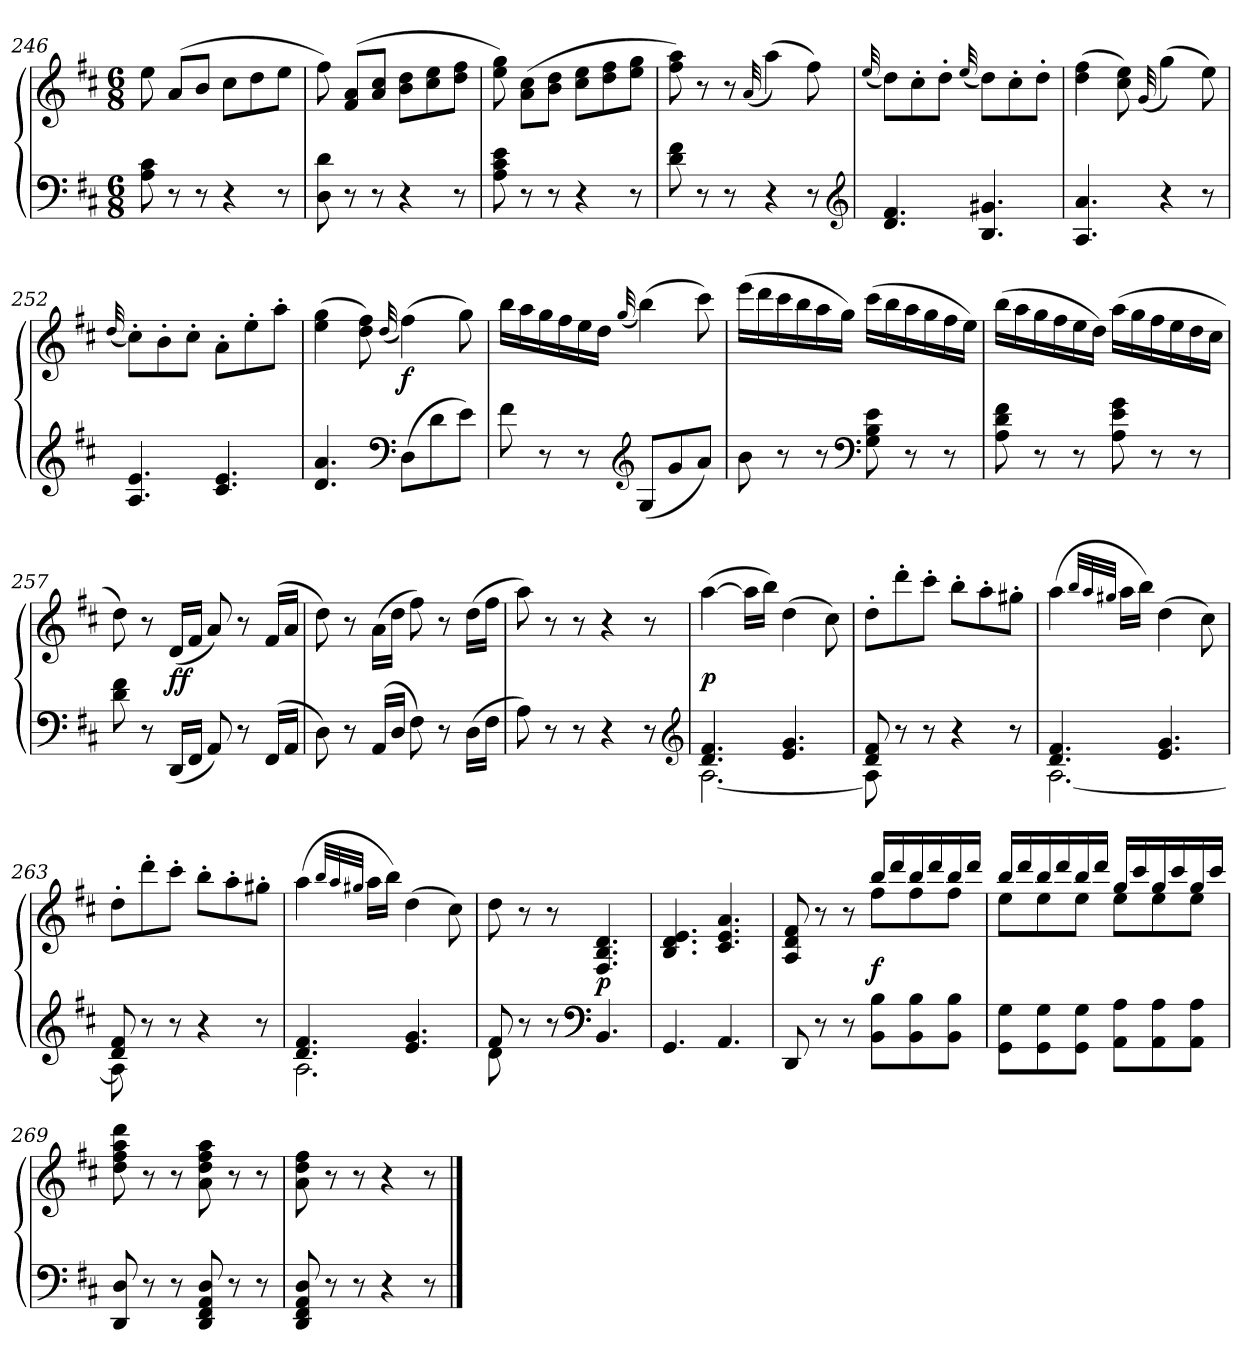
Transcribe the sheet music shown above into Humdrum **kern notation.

**kern	**kern	**dynam
*part1	*part1	*part1
*staff2	*staff1	*staff1/2
*clefF4	*clefG2	*
*k[f#c#]	*k[f#c#]	*
*M6/8	*M6/8	*
=246	=246	=246
8A 8c#	8ee	.
8r	(>8aL	.
8r	8bJ	.
4r	8cc#L	.
.	8dd	.
8r	8eeJ	.
=247	=247	=247
8D 8d	8ff#)	.
8r	(>8f# 8aL	.
8r	8a 8cc#J	.
4r	8b 8ddL	.
.	8cc# 8ee	.
8r	8dd 8ff#J	.
=248	=248	=248
8A 8c# 8e	8ee 8gg)	.
8r	(8a 8cc#L	.
8r	8b 8ddJ	.
4r	8cc# 8eeL	.
.	8dd 8ff#	.
8r	8ee 8ggJ	.
=249	=249	=249
8d 8f#	8ff# 8aa)	.
8r	8r	.
8r	8r	.
.	(>32qqa/	.
4r	(4aa)	.
8r	8ff#)	.
*clefG2	*	*
=250	=250	=250
.	(32qqee/	.
4.d 4.f#	8ddL)	.
.	8cc#'	.
.	8dd'J	.
.	(32qqee/	.
4.B 4.g#X	8ddL)	.
.	8cc#'	.
.	8dd'J	.
=251	=251	=251
4.A 4.a	(4dd 4ff#	.
.	8cc# 8ee)	.
.	(>32qqg/	.
4r	(4gg)	.
8r	8ee)	.
=252	=252	=252
.	(32qqdd/	.
4.A 4.e	8cc#'L)	.
.	8b'	.
.	8cc#'J	.
4.c# 4.e	8a'L	.
.	8ee'	.
.	8aa'J	.
=253	=253	=253
4.d 4.a	(4ee 4gg	.
.	8dd 8ff#)	.
*clefF4	*	*
.	(32qqdd/	.
(8DL	(4ff#)	f
8d	.	.
8eJ)	8gg)	.
=254	=254	=254
8f#	16bbLL	.
.	16aa	.
8r	16gg	.
.	16ff#	.
8r	16ee	.
.	16ddJJ	.
*clefG2	*	*
.	(32qqgg/	.
(8GL	(4bb)	.
8g	.	.
8aJ)	8ccc#)	.
=255	=255	=255
8b	(16eeeLL	.
.	16ddd	.
8r	16ccc#	.
.	16bb	.
8r	16aa	.
.	16ggJJ)	.
*clefF4	*	*
8G 8B 8e	(16ccc#LL	.
.	16bb	.
8r	16aa	.
.	16gg	.
8r	16ff#	.
.	16eeJJ)	.
=256	=256	=256
8A 8d 8f#	(16bbLL	.
.	16aa	.
8r	16gg	.
.	16ff#	.
8r	16ee	.
.	16ddJJ)	.
8A 8e 8g	(16aaLL	.
.	16gg	.
8r	16ff#	.
.	16ee	.
8r	16dd	.
.	16cc#JJ	.
=257	=257	=257
8d 8f#	8dd)	.
8r	8r	.
(16DDLL	(16dLL	ff
16FF#JJ	16f#JJ	.
8AA)	8a)	.
8r	8r	.
(16FF#LL	(>16f#LL	.
16AAJJ	16aJJ	.
=258	=258	=258
8D)	8dd)	.
8r	8r	.
(>16AALL	(16aLL	.
16DJJ	16ddJJ	.
8F#)	8ff#)	.
8r	8r	.
(16DLL	(16ddLL	.
16F#JJ	16ff#JJ	.
=259	=259	=259
8A)	8aa)	.
8r	8r	.
8r	8r	.
4r	4r	.
8r	8r	.
*clefG2	*	*
=260	=260	=260
*^	*	*
4.d 4.f#	[2.A	([4aa	p
.	.	16aaLL]	.
.	.	16bbJJ)	.
4.e 4.g	.	(4dd	.
.	.	8cc#)	.
=261	=261	=261	=261
8d 8f#	8A]	8dd'L	.
8r	8ryy	8ddd'	.
8r	2ryy	8ccc#'J	.
4r	.	8bb'L	.
.	.	8aa'	.
8r	.	8gg#X'J	.
=262	=262	=262	=262
4.d 4.f#	[2.A	(4aa	.
.	.	32qbb/LLL	.
.	.	32qaa/	.
.	.	32qgg#X/JJJ	.
.	.	16aaLL	.
.	.	16bbJJ)	.
4.e 4.g	.	(4dd	.
.	.	8cc#)	.
=263	=263	=263	=263
8d 8f#	8A]	8dd'L	.
8r	8ryy	8ddd'	.
8r	2ryy	8ccc#'J	.
4r	.	8bb'L	.
.	.	8aa'	.
8r	.	8gg#X'J	.
=264	=264	=264	=264
4.d 4.f#	2.A	(4aa	.
.	.	32qbb/LLL	.
.	.	32qaa/	.
.	.	32qgg#X/JJJ	.
.	.	16aaLL	.
.	.	16bbJJ)	.
4.e 4.g	.	(4dd	.
.	.	8cc#)	.
=265	=265	=265	=265
8f#	8d	8dd	.
8r	8ryy	8r	.
8r	8ryy	8r	.
*clefF4	*	*	*
4.BB	4.ryy	4.F# 4.B 4.d	p
*v	*v	*	*
=266	=266	=266
4.GG	4.B 4.d 4.e	.
4.AA	4.c# 4.e 4.a	.
=267	=267	=267
*	*^	*
8DD	4.ryy	8A/ 8d/ 8f#/	.
8r	.	8r	.
8r	.	8r	.
8BB 8BL	16bbLL	8ff#L	f
.	16ddd	.	.
8BB 8B	16bb	8ff#	.
.	16ddd	.	.
8BB 8BJ	16bb	8ff#J	.
.	16dddJJ	.	.
=268	=268	=268	=268
8GG\ 8G\L	16bbLL	8eeL	.
.	16ddd	.	.
8GG\ 8G\	16bb	8ee	.
.	16ddd	.	.
8GG\ 8G\J	16bb	8eeJ	.
.	16dddJJ	.	.
8AA 8AL	16ggLL	8eeL	.
.	16ccc#	.	.
8AA 8A	16gg	8ee	.
.	16ccc#	.	.
8AA 8AJ	16gg	8eeJ	.
.	16ccc#JJ	.	.
*	*v	*v	*
=269	=269	=269
8DD 8D	8dd 8ff# 8aa 8ddd	.
8r	8r	.
8r	8r	.
8DD 8FF# 8AA 8D	8a 8dd 8ff# 8aa	.
8r	8r	.
8r	8r	.
=270	=270	=270
8DD 8FF# 8AA 8D	8a 8dd 8ff#	.
8r	8r	.
8r	8r	.
4r	4r	.
8r	8r	.
==	==	==
*-	*-	*-
